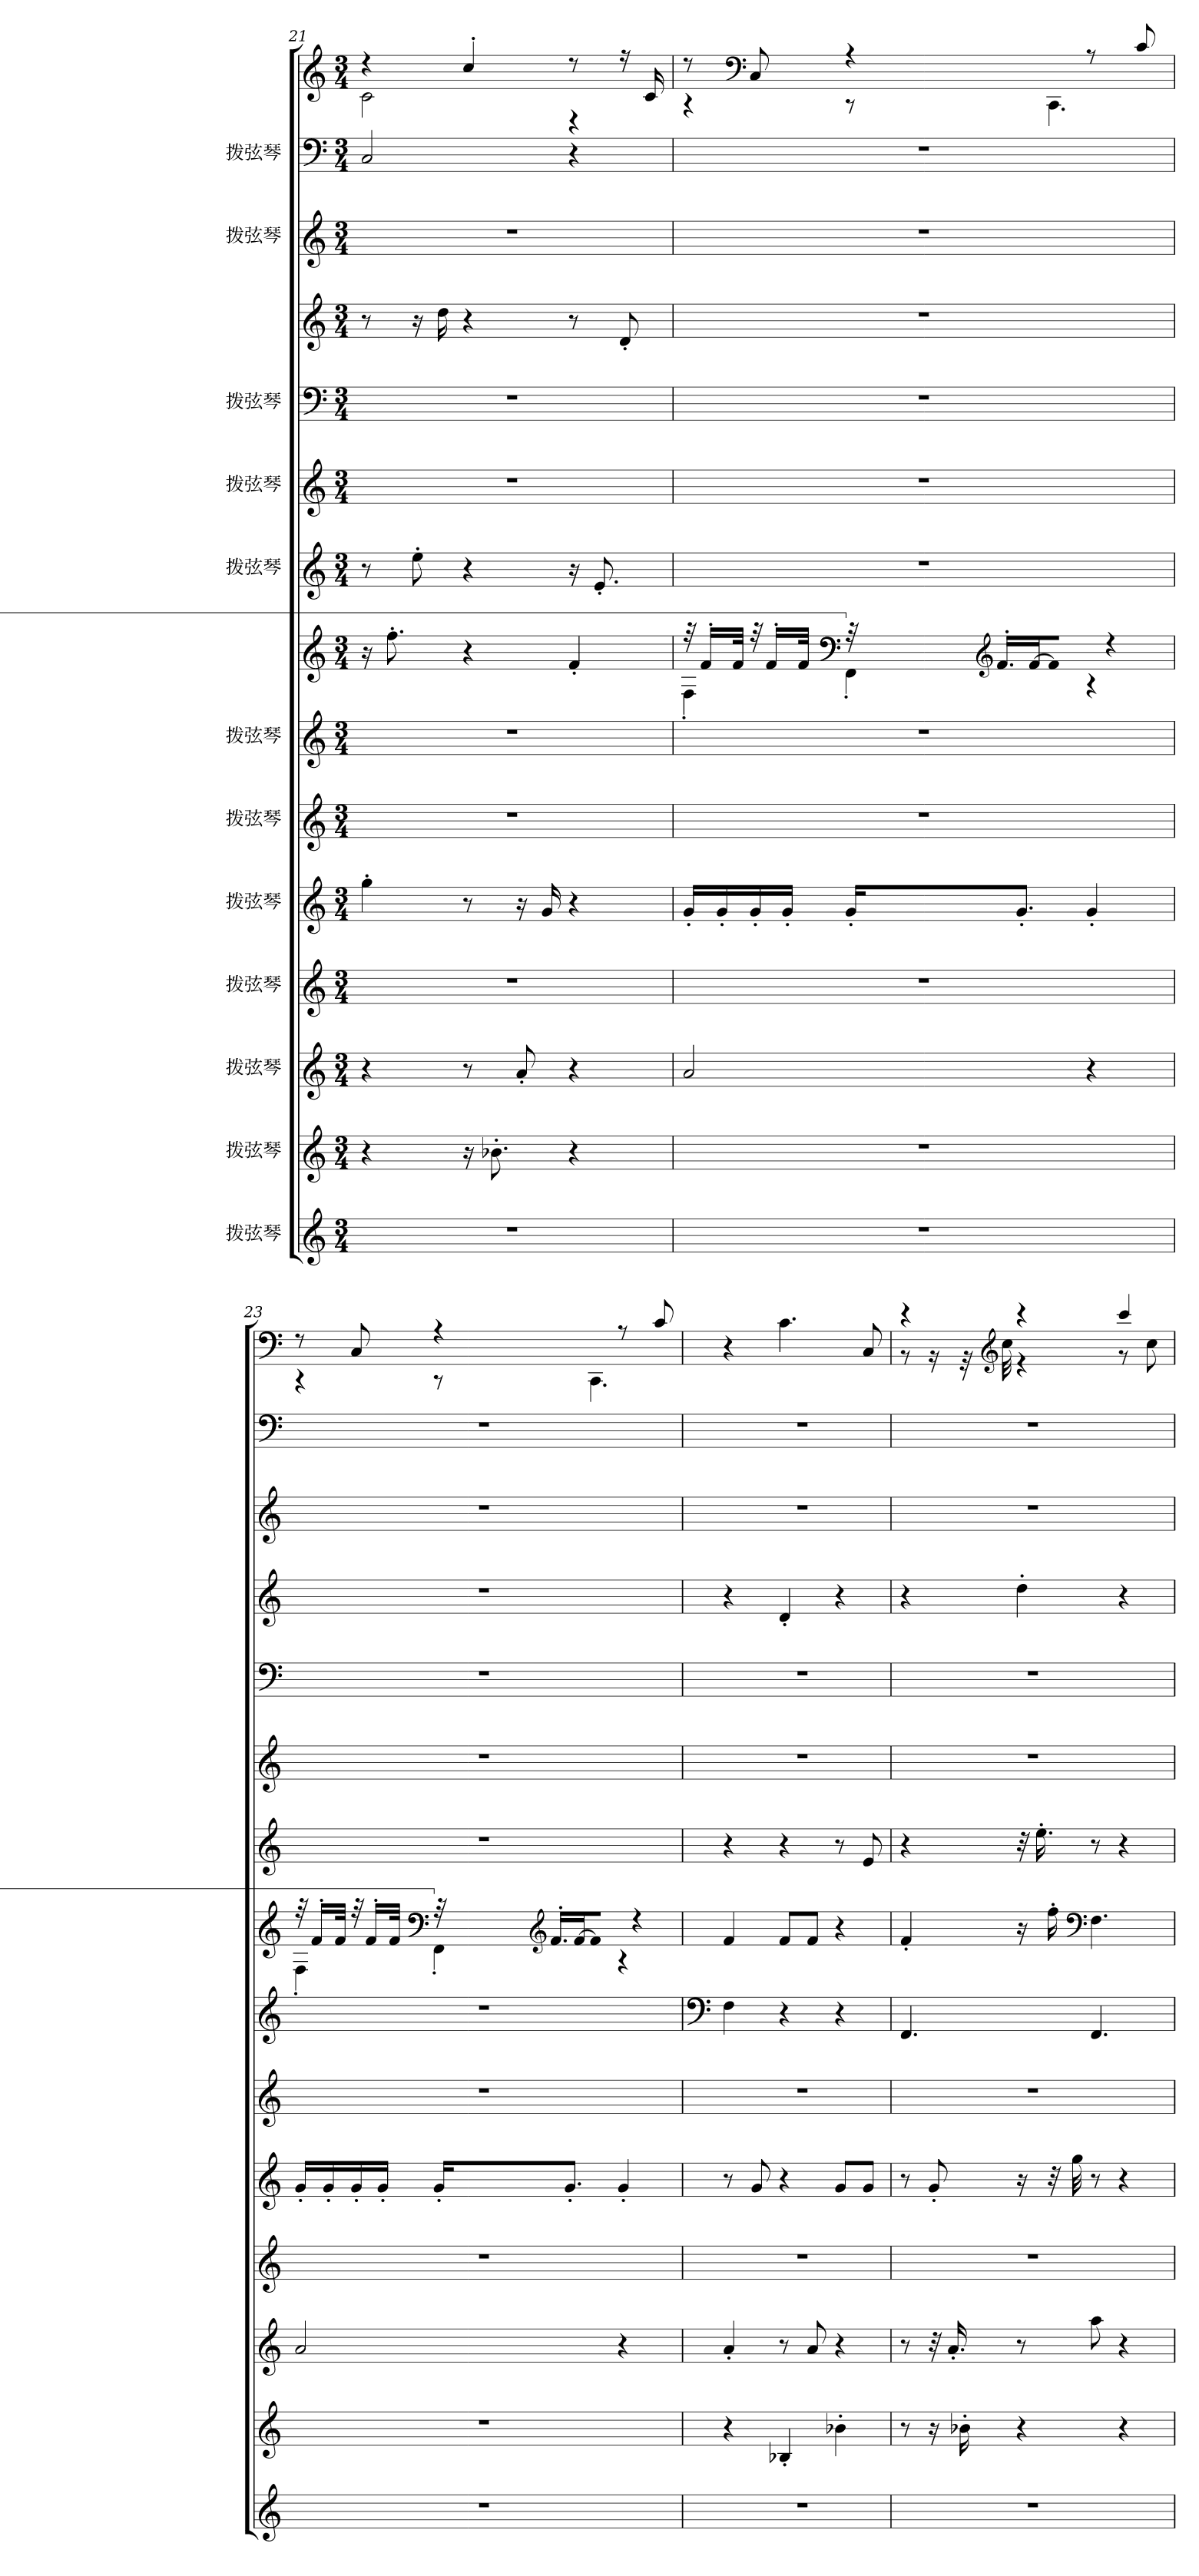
**kern	**kern	**kern	**kern	**kern	**kern	**kern	**kern	**kern	**kern	**kern	**kern	**kern	**kern	**kern
*part12	*part11	*part10	*part9	*part8	*part7	*part6	*part6	*part5	*part4	*part3	*part3	*part2	*part1	*part1
*staff15	*staff14	*staff13	*staff12	*staff11	*staff10	*staff9	*staff8	*staff7	*staff6	*staff5	*staff4	*staff3	*staff2	*staff1
*I"拨弦琴	*I"拨弦琴	*I"拨弦琴	*I"拨弦琴	*I"拨弦琴	*I"拨弦琴	*I"拨弦琴	*	*I"拨弦琴	*I"拨弦琴	*I"拨弦琴	*	*I"拨弦琴	*I"拨弦琴	*
*clefG2	*clefG2	*clefG2	*clefG2	*clefG2	*clefG2	*clefG2	*clefG2	*clefG2	*clefG2	*clefF4	*clefG2	*clefG2	*clefF4	*clefG2
*k[]	*k[]	*k[]	*k[]	*k[]	*k[]	*k[]	*k[]	*k[]	*k[]	*k[]	*k[]	*k[]	*k[]	*k[]
*M3/4	*M3/4	*M3/4	*M3/4	*M3/4	*M3/4	*M3/4	*M3/4	*M3/4	*M3/4	*M3/4	*M3/4	*M3/4	*M3/4	*M3/4
=21	=21	=21	=21	=21	=21	=21	=21	=21	=21	=21	=21	=21	=21	=21
*	*	*	*	*	*	*	*	*	*	*	*	*	*	*^
2.r	4r	4r	2.r	4gg'\	2.r	2.r	16r	8r	2.r	2.r	8r	2.r	2C/	4r	2c\
.	.	.	.	.	.	.	8.ff'\	.	.	.	.	.	.	.	.
.	.	.	.	.	.	.	.	8ee'\	.	.	16r	.	.	.	.
.	.	.	.	.	.	.	.	.	.	.	16dd\	.	.	.	.
.	16r	8r	.	8r	.	.	4r	4r	.	.	4r	.	.	4cc'/	.
.	8.b-X'\	.	.	.	.	.	.	.	.	.	.	.	.	.	.
.	.	8a'/	.	16r	.	.	.	.	.	.	.	.	.	.	.
.	.	.	.	16g/	.	.	.	.	.	.	.	.	.	.	.
.	4r	4r	.	4r	.	.	4f'/	16r	.	.	8r	.	4r	8r	4r
.	.	.	.	.	.	.	.	8.e'/	.	.	.	.	.	.	.
.	.	.	.	.	.	.	.	.	.	.	8d'/	.	.	16r	.
.	.	.	.	.	.	.	.	.	.	.	.	.	.	16c/	.
!!LO:PB:g=z	!!
=22	=22	=22	=22	=22	=22	=22	=22	=22	=22	=22	=22	=22	=22	=22	=22
*	*	*	*	*	*	*	*^	*	*	*	*	*	*	*	*
2.r	2.r	2a/	2.r	16g'/LL	2.r	2.r	32r	4F'\	2.r	2.r	2.r	2.r	2.r	2.r	8r	4r
.	.	.	.	.	.	.	16f'/LL	.	.	.	.	.	.	.	.	.
.	.	.	.	16g'/	.	.	.	.	.	.	.	.	.	.	.	.
.	.	.	.	.	.	.	32f/JJk	.	.	.	.	.	.	.	.	.
*	*	*	*	*	*	*	*	*	*	*	*	*	*	*	*clefF4	*
.	.	.	.	16g'/	.	.	32r	.	.	.	.	.	.	.	8C/	.
.	.	.	.	.	.	.	16f'/LL	.	.	.	.	.	.	.	.	.
.	.	.	.	16g'/JJ	.	.	.	.	.	.	.	.	.	.	.	.
.	.	.	.	.	.	.	32f/JJk	.	.	.	.	.	.	.	.	.
*	*	*	*	*	*	*	*clefF4	*	*	*	*	*	*	*	*	*
.	.	.	.	16g'/KL	.	.	48r	4FF'\	.	.	.	.	.	.	4r	8r
*	*	*	*	*	*	*	*clefG2	*	*	*	*	*	*	*	*	*
.	.	.	.	.	.	.	24.f'/LL	.	.	.	.	.	.	.	.	.
.	.	.	.	8.g'/J	.	.	.	.	.	.	.	.	.	.	.	.
.	.	.	.	.	.	.	[24f/J	.	.	.	.	.	.	.	.	.
.	.	.	.	.	.	.	8f/J]	.	.	.	.	.	.	.	.	4.CC\
.	.	4r	.	4g'/	.	.	4r	4r	.	.	.	.	.	.	8r	.
.	.	.	.	.	.	.	.	.	.	.	.	.	.	.	8c/	.
=23	=23	=23	=23	=23	=23	=23	=23	=23	=23	=23	=23	=23	=23	=23	=23	=23
2.r	2.r	2a/	2.r	16g'/LL	2.r	2.r	32r	4F'\	2.r	2.r	2.r	2.r	2.r	2.r	8r	4r
.	.	.	.	.	.	.	16f'/LL	.	.	.	.	.	.	.	.	.
.	.	.	.	16g'/	.	.	.	.	.	.	.	.	.	.	.	.
.	.	.	.	.	.	.	32f/JJk	.	.	.	.	.	.	.	.	.
.	.	.	.	16g'/	.	.	32r	.	.	.	.	.	.	.	8C/	.
.	.	.	.	.	.	.	16f'/LL	.	.	.	.	.	.	.	.	.
.	.	.	.	16g'/JJ	.	.	.	.	.	.	.	.	.	.	.	.
.	.	.	.	.	.	.	32f/JJk	.	.	.	.	.	.	.	.	.
*	*	*	*	*	*	*	*clefF4	*	*	*	*	*	*	*	*	*
.	.	.	.	16g'/KL	.	.	48r	4FF'\	.	.	.	.	.	.	4r	8r
*	*	*	*	*	*	*	*clefG2	*	*	*	*	*	*	*	*	*
.	.	.	.	.	.	.	24.f'/LL	.	.	.	.	.	.	.	.	.
.	.	.	.	8.g'/J	.	.	.	.	.	.	.	.	.	.	.	.
.	.	.	.	.	.	.	[24f/J	.	.	.	.	.	.	.	.	.
.	.	.	.	.	.	.	8f/J]	.	.	.	.	.	.	.	.	4.CC\
.	.	4r	.	4g'/	.	.	4r	4r	.	.	.	.	.	.	8r	.
.	.	.	.	.	.	.	.	.	.	.	.	.	.	.	8c/	.
*	*	*	*	*	*	*	*v	*v	*	*	*	*	*	*	*v	*v
!!LO:PB:g=z
=24	=24	=24	=24	=24	=24	=24	=24	=24	=24	=24	=24	=24	=24	=24
*	*	*	*	*	*	*clefF4	*	*	*	*	*	*	*	*
2.r	4r	4a'/	2.r	8r	2.r	4F\	4f/	4r	2.r	2.r	4r	2.r	2.r	4r
.	.	.	.	8g/	.	.	.	.	.	.	.	.	.	.
.	4B-X'/	8r	.	4r	.	4r	8f/L	4r	.	.	4d'/	.	.	4.c\
.	.	8a/	.	.	.	.	8f/J	.	.	.	.	.	.	.
.	4b-X'\	4r	.	8g/L	.	4r	4r	8r	.	.	4r	.	.	.
.	.	.	.	8g/J	.	.	.	8e/	.	.	.	.	.	8C/
=25	=25	=25	=25	=25	=25	=25	=25	=25	=25	=25	=25	=25	=25	=25
*	*	*	*	*	*	*	*	*	*	*	*	*	*	*^
2.r	8r	8r	2.r	8r	2.r	4.FF/	4f'/	4r	2.r	2.r	4r	2.r	2.r	4r	8r
.	16r	32r	.	8g'/	.	.	.	.	.	.	.	.	.	.	16r
.	.	16.a'/	.	.	.	.	.	.	.	.	.	.	.	.	.
.	16b-X'\	.	.	.	.	.	.	.	.	.	.	.	.	.	32r
*	*	*	*	*	*	*	*	*	*	*	*	*	*	*clefG2	*
.	.	.	.	.	.	.	.	.	.	.	.	.	.	.	32cc\
.	4r	8r	.	16r	.	.	16r	32r	.	.	4dd'\	.	.	4r	4r
.	.	.	.	.	.	.	.	16.ee'\	.	.	.	.	.	.	.
.	.	.	.	32r	.	.	16ff'\	.	.	.	.	.	.	.	.
.	.	.	.	32gg\	.	.	.	.	.	.	.	.	.	.	.
*	*	*	*	*	*	*	*clefF4	*	*	*	*	*	*	*	*
.	.	8aa\	.	8r	.	4.FF/	4.F\	8r	.	.	.	.	.	.	.
.	4r	4r	.	4r	.	.	.	4r	.	.	4r	.	.	4ccc/	8r
.	.	.	.	.	.	.	.	.	.	.	.	.	.	.	8cc\
*	*	*	*	*	*	*	*	*	*	*	*	*	*	*v	*v
=	=	=	=	=	=	=	=	=	=	=	=	=	=	=
*-	*-	*-	*-	*-	*-	*-	*-	*-	*-	*-	*-	*-	*-	*-
